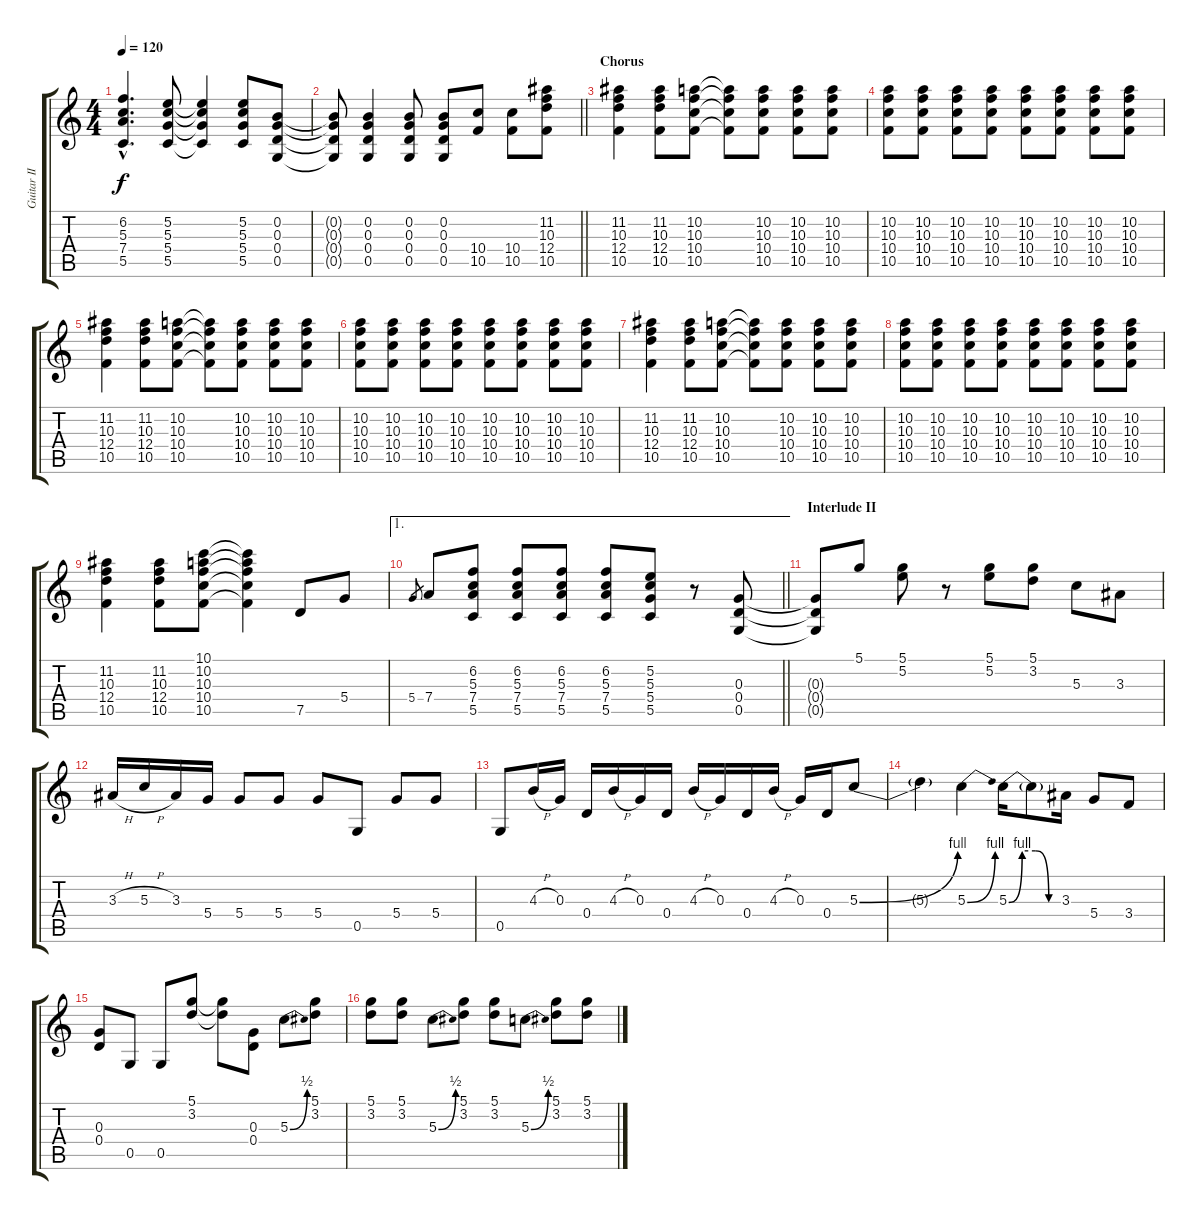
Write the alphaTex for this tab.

\track ("Guitar II" "Guitar II") {instrument distortionguitar}
\staff {score tabs}
\tuning (D4 B3 G3 D3 G2 D2) {hide}
\ts (4 4)
\tempo 120
\clef g2
\ks c
(6.2{hac t} 5.3{hac t} 7.4{hac t} 5.5{hac t}).4{d dy f} (5.2 5.3 5.4 5.5).8 (5.2{t} 5.3{t} 5.4{t} 5.5{t}).4 (5.2 5.3 5.4 5.5).8 (0.2 0.3 0.4 0.5).8 |
\barLineRight lightlight
(0.2{t} 0.3{t} 0.4{t} 0.5{t}).8 (0.2 0.3 0.4 0.5).4 (0.2 0.3 0.4 0.5).8 (0.2 0.3 0.4 0.5).8 (10.4 10.5).8 (10.4 10.5).8 (11.2 10.3 12.4 10.5).8 |
\section ("" "Chorus")
(11.2 10.3 12.4 10.5).4 (11.2 10.3 12.4 10.5).8 (10.2 10.3 10.4 10.5).8 (10.2{t} 10.3{t} 10.4{t} 10.5{t}).8 (10.2 10.3 10.4 10.5).8 (10.2 10.3 10.4 10.5).8 (10.2 10.3 10.4 10.5).8 |
(10.2 10.3 10.4 10.5).8 (10.2 10.3 10.4 10.5).8 (10.2 10.3 10.4 10.5).8 (10.2 10.3 10.4 10.5).8 (10.2 10.3 10.4 10.5).8 (10.2 10.3 10.4 10.5).8 (10.2 10.3 10.4 10.5).8 (10.2 10.3 10.4 10.5).8 |
(11.2 10.3 12.4 10.5).4 (11.2 10.3 12.4 10.5).8 (10.2 10.3 10.4 10.5).8 (10.2{t} 10.3{t} 10.4{t} 10.5{t}).8 (10.2 10.3 10.4 10.5).8 (10.2 10.3 10.4 10.5).8 (10.2 10.3 10.4 10.5).8 |
(10.2 10.3 10.4 10.5).8 (10.2 10.3 10.4 10.5).8 (10.2 10.3 10.4 10.5).8 (10.2 10.3 10.4 10.5).8 (10.2 10.3 10.4 10.5).8 (10.2 10.3 10.4 10.5).8 (10.2 10.3 10.4 10.5).8 (10.2 10.3 10.4 10.5).8 |
(11.2 10.3 12.4 10.5).4 (11.2 10.3 12.4 10.5).8 (10.2 10.3 10.4 10.5).8 (10.2{t} 10.3{t} 10.4{t} 10.5{t}).8 (10.2 10.3 10.4 10.5).8 (10.2 10.3 10.4 10.5).8 (10.2 10.3 10.4 10.5).8 |
(10.2 10.3 10.4 10.5).8 (10.2 10.3 10.4 10.5).8 (10.2 10.3 10.4 10.5).8 (10.2 10.3 10.4 10.5).8 (10.2 10.3 10.4 10.5).8 (10.2 10.3 10.4 10.5).8 (10.2 10.3 10.4 10.5).8 (10.2 10.3 10.4 10.5).8 |
(11.2 10.3 12.4 10.5).4 (11.2 10.3 12.4 10.5).8 (10.1 10.2 10.3 10.4 10.5).8 (10.1{t} 10.2{t} 10.3{t} 10.4{t} 10.5{t}).4 7.5.8 5.4.8 |
\ae 1
\barLineRight lightlight
5.4.8{gr} 7.4.8 (6.2 5.3 7.4 5.5).8 (6.2 5.3 7.4 5.5).8 (6.2 5.3 7.4 5.5).8 (6.2 5.3 7.4 5.5).8 (5.2 5.3 5.4 5.5).8 r.8 (0.3 0.4 0.5).8 |
\section ("" "Interlude II")
(0.3{t} 0.4{t} 0.5{t}).8 5.1.8 (5.1 5.2).8 r.8 (5.1 5.2).8 (5.1 3.2).8 5.3.8 3.3.8 |
3.3{h}.16 5.3{h}.16 3.3.16 5.4.16 5.4.8 5.4.8 5.4.8 0.5.8 5.4.8 5.4.8 |
0.5.8 4.3{h}.16 0.3.16 0.4.16 4.3{h}.16 0.3.16 0.4.16 4.3{h}.16 0.3.16 0.4.16 4.3{h}.16 0.3.16 0.4.16 5.3{be (bend 0 0 60 4)}.8 |
5.3{t}.4 5.3{be (bend 0 0 60 4)}.4 5.3{be (custom 0 0 15 4 30 4 45 0 60 0)}.16 5.3{t}.8 3.3.16 5.4.8 3.4.8 |
(0.3 0.4).8 0.5.8 0.5.8 (5.1 3.2).8 (5.1{t} 3.2{t}).8 (0.3 0.4).8 5.3{be (bend 0 0 60 2)}.8 (5.1 3.2).8 |
(5.1 3.2).8 (5.1 3.2).8 5.3{be (bend 0 0 60 2)}.8 (5.1 3.2).8 (5.1 3.2).8 5.3{be (bend 0 0 60 2)}.8 (5.1 3.2).8 (5.1 3.2).8
